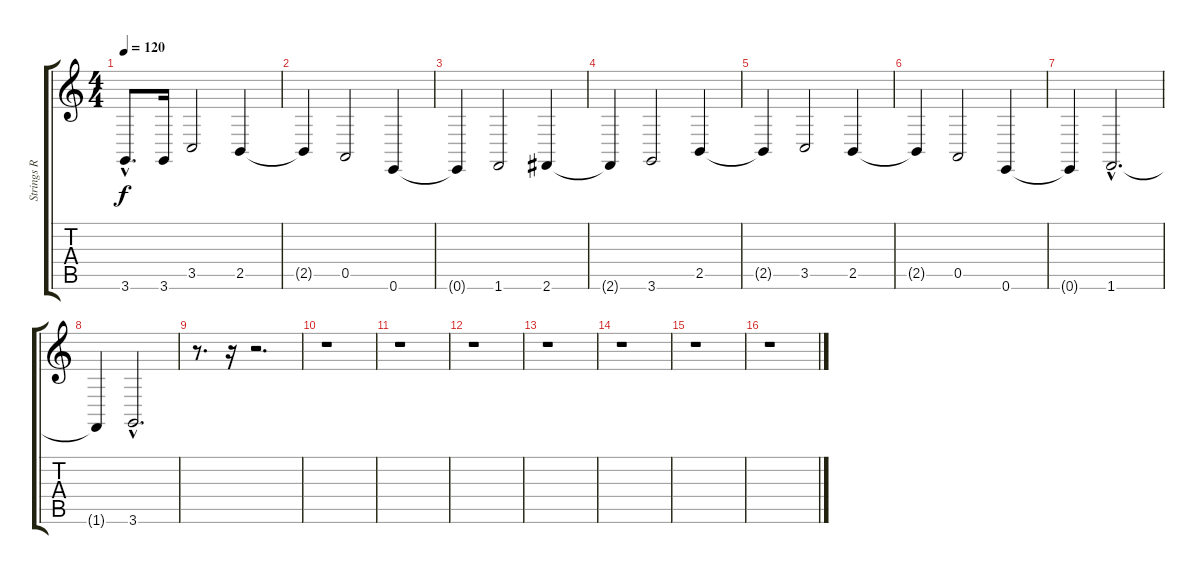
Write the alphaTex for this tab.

\track ("Strings R" "Strings R") {instrument stringensemble1}
\staff {score tabs}
\tuning (E4 B3 G3 D3 A2 E2) {hide}
\ts (4 4)
\tempo 120
\clef g2
\ks c
3.6{hac}.8{d dy f instrument stringensemble1} 3.6.16 3.5.2 2.5.4 |
2.5{t}.4 0.5.2 0.6.4 |
0.6{t}.4 1.6.2 2.6.4 |
2.6{t}.4 3.6.2 2.5.4 |
2.5{t}.4 3.5.2 2.5.4 |
2.5{t}.4 0.5.2 0.6.4 |
0.6{t}.4 1.6{hac}.2{d} |
1.6{t}.4 3.6{hac}.2{d} |
r.8{d} r.16 r.2{d} |
r.1 |
r.1 |
r.1 |
r.1 |
r.1 |
r.1 |
r.1
